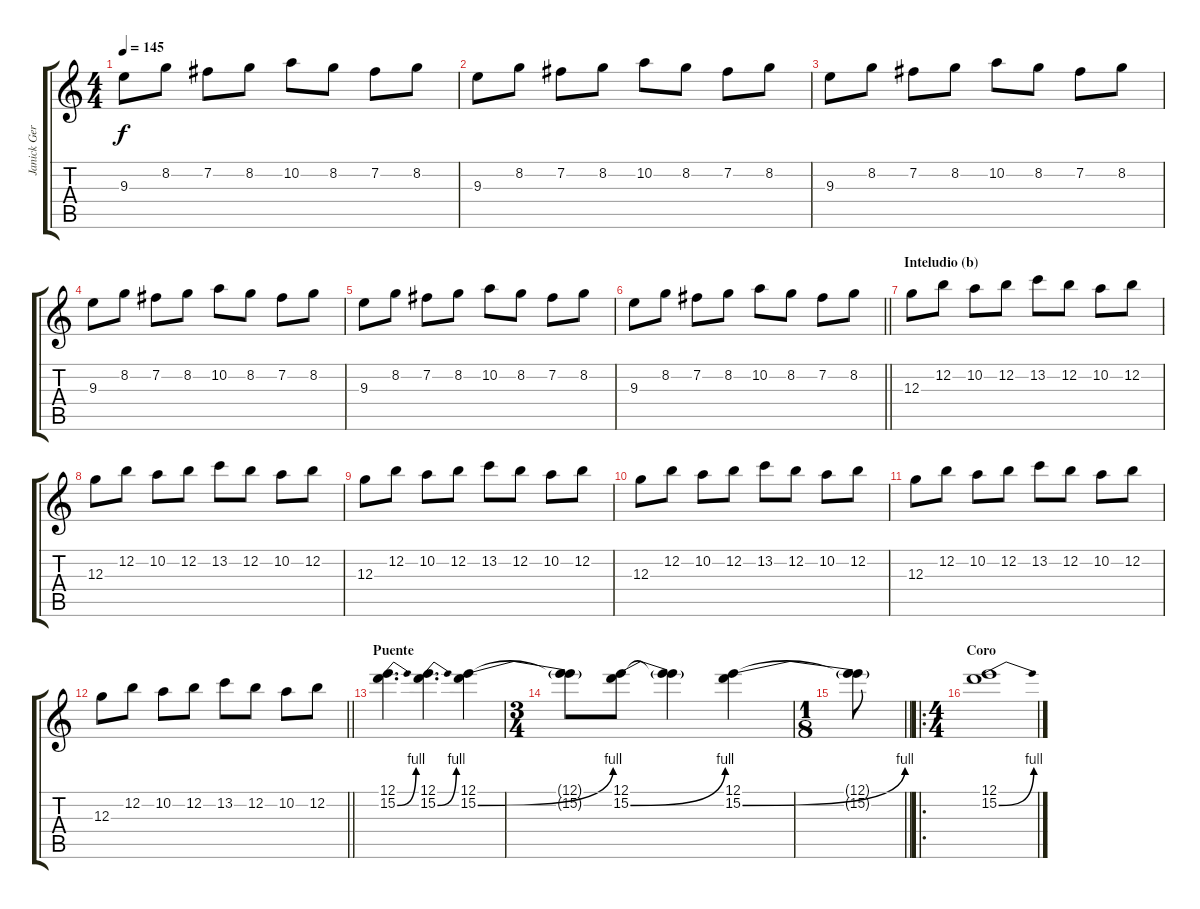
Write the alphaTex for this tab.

\track ("Janick Gers" "Janick Ger") {instrument distortionguitar}
\staff {score tabs}
\tuning (E4 B3 G3 D3 A2 E2) {hide}
\ts (4 4)
\tempo 145
\clef g2
\ks c
9.3.8{dy f} 8.2.8 7.2.8 8.2.8 10.2.8 8.2.8 7.2.8 8.2.8 |
9.3.8 8.2.8 7.2.8 8.2.8 10.2.8 8.2.8 7.2.8 8.2.8 |
9.3.8 8.2.8 7.2.8 8.2.8 10.2.8 8.2.8 7.2.8 8.2.8 |
9.3.8 8.2.8 7.2.8 8.2.8 10.2.8 8.2.8 7.2.8 8.2.8 |
9.3.8 8.2.8 7.2.8 8.2.8 10.2.8 8.2.8 7.2.8 8.2.8 |
\barLineRight lightlight
9.3.8 8.2.8 7.2.8 8.2.8 10.2.8 8.2.8 7.2.8 8.2.8 |
\section ("" "Inteludio (b)")
12.3.8 12.2.8 10.2.8 12.2.8 13.2.8 12.2.8 10.2.8 12.2.8 |
12.3.8 12.2.8 10.2.8 12.2.8 13.2.8 12.2.8 10.2.8 12.2.8 |
12.3.8 12.2.8 10.2.8 12.2.8 13.2.8 12.2.8 10.2.8 12.2.8 |
12.3.8 12.2.8 10.2.8 12.2.8 13.2.8 12.2.8 10.2.8 12.2.8 |
12.3.8 12.2.8 10.2.8 12.2.8 13.2.8 12.2.8 10.2.8 12.2.8 |
\barLineRight lightlight
12.3.8 12.2.8 10.2.8 12.2.8 13.2.8 12.2.8 10.2.8 12.2.8 |
\section ("" "Puente")
(12.1 15.2{be (bend 0 0 60 4)}).4{d} (12.1 15.2{be (bend 0 0 60 4)}).4{d} (12.1 15.2{be (bend 0 0 60 4)}).4 |
\ts (3 4)
(12.1{t} 15.2{t}).8 (12.1 15.2{be (bend 0 0 60 4)}).8 (12.1{t} 15.2{t}).4 (12.1 15.2{be (bend 0 0 60 4)}).4 |
\ts (1 8)
\barLineRight lightlight
(12.1{t} 15.2{t}).8 |
\ro
\ts (4 4)
\section ("" "Coro")
(12.1 15.2{be (bend 0 0 60 4)}).1
